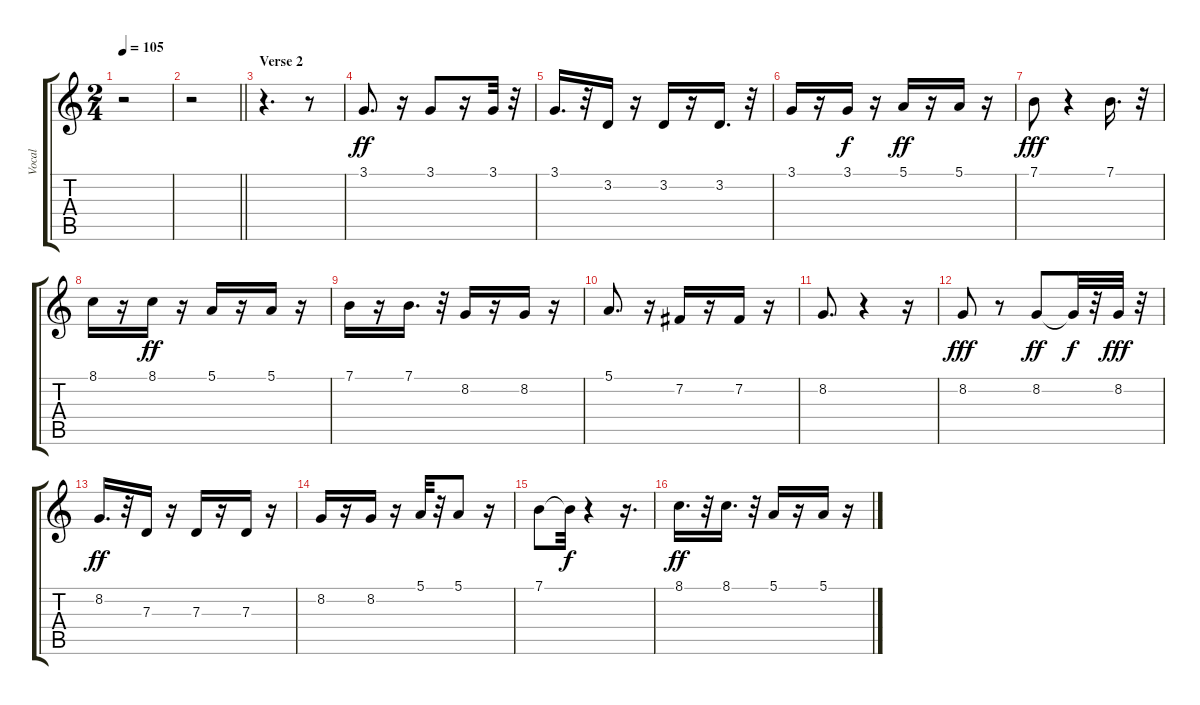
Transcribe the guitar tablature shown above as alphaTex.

\track ("Vocal" "Vocal") {instrument voiceoohs}
\staff {score tabs}
\tuning (E4 B3 G3 D3 A2 E2) {hide}
\ts (2 4)
\tempo 105
\clef g2
\ks c
r.2{dy f} |
\barLineRight lightlight
r.2 |
\section ("" "Verse 2")
r.4{d} r.8 |
3.1.8{d dy ff} r.16 3.1.8 r.16 3.1.32 r.32 |
3.1.16{d} r.32 3.2.16 r.16 3.2.16 r.16 3.2.16{d} r.32 |
3.1.16 r.16 3.1.16{dy f} r.16 5.1.16{dy ff} r.16 5.1.16 r.16 |
7.1.8{dy fff} r.4 7.1.16{d} r.32 |
8.1.16 r.16 8.1.16{dy ff} r.16 5.1.16 r.16 5.1.16 r.16 |
7.1.16 r.16 7.1.16{d} r.32 8.2.16 r.16 8.2.16 r.16 |
5.1.8{d} r.16 7.2.16 r.16 7.2.16 r.16 |
8.2.8{d} r.4 r.16 |
8.2.8{dy fff} r.8 8.2.8{dy ff} 8.2{t}.32{dy f} r.32 8.2.32{dy fff} r.32 |
8.2.16{d dy ff} r.32 7.3.16 r.16 7.3.16 r.16 7.3.16 r.16 |
8.2.16 r.16 8.2.16 r.16 5.1.32 r.32 5.1.8 r.16 |
7.1.8 7.1{t}.32{dy f} r.4 r.16{d} |
8.1.16{d dy ff} r.32 8.1.16{d} r.32 5.1.16 r.16 5.1.16 r.16
